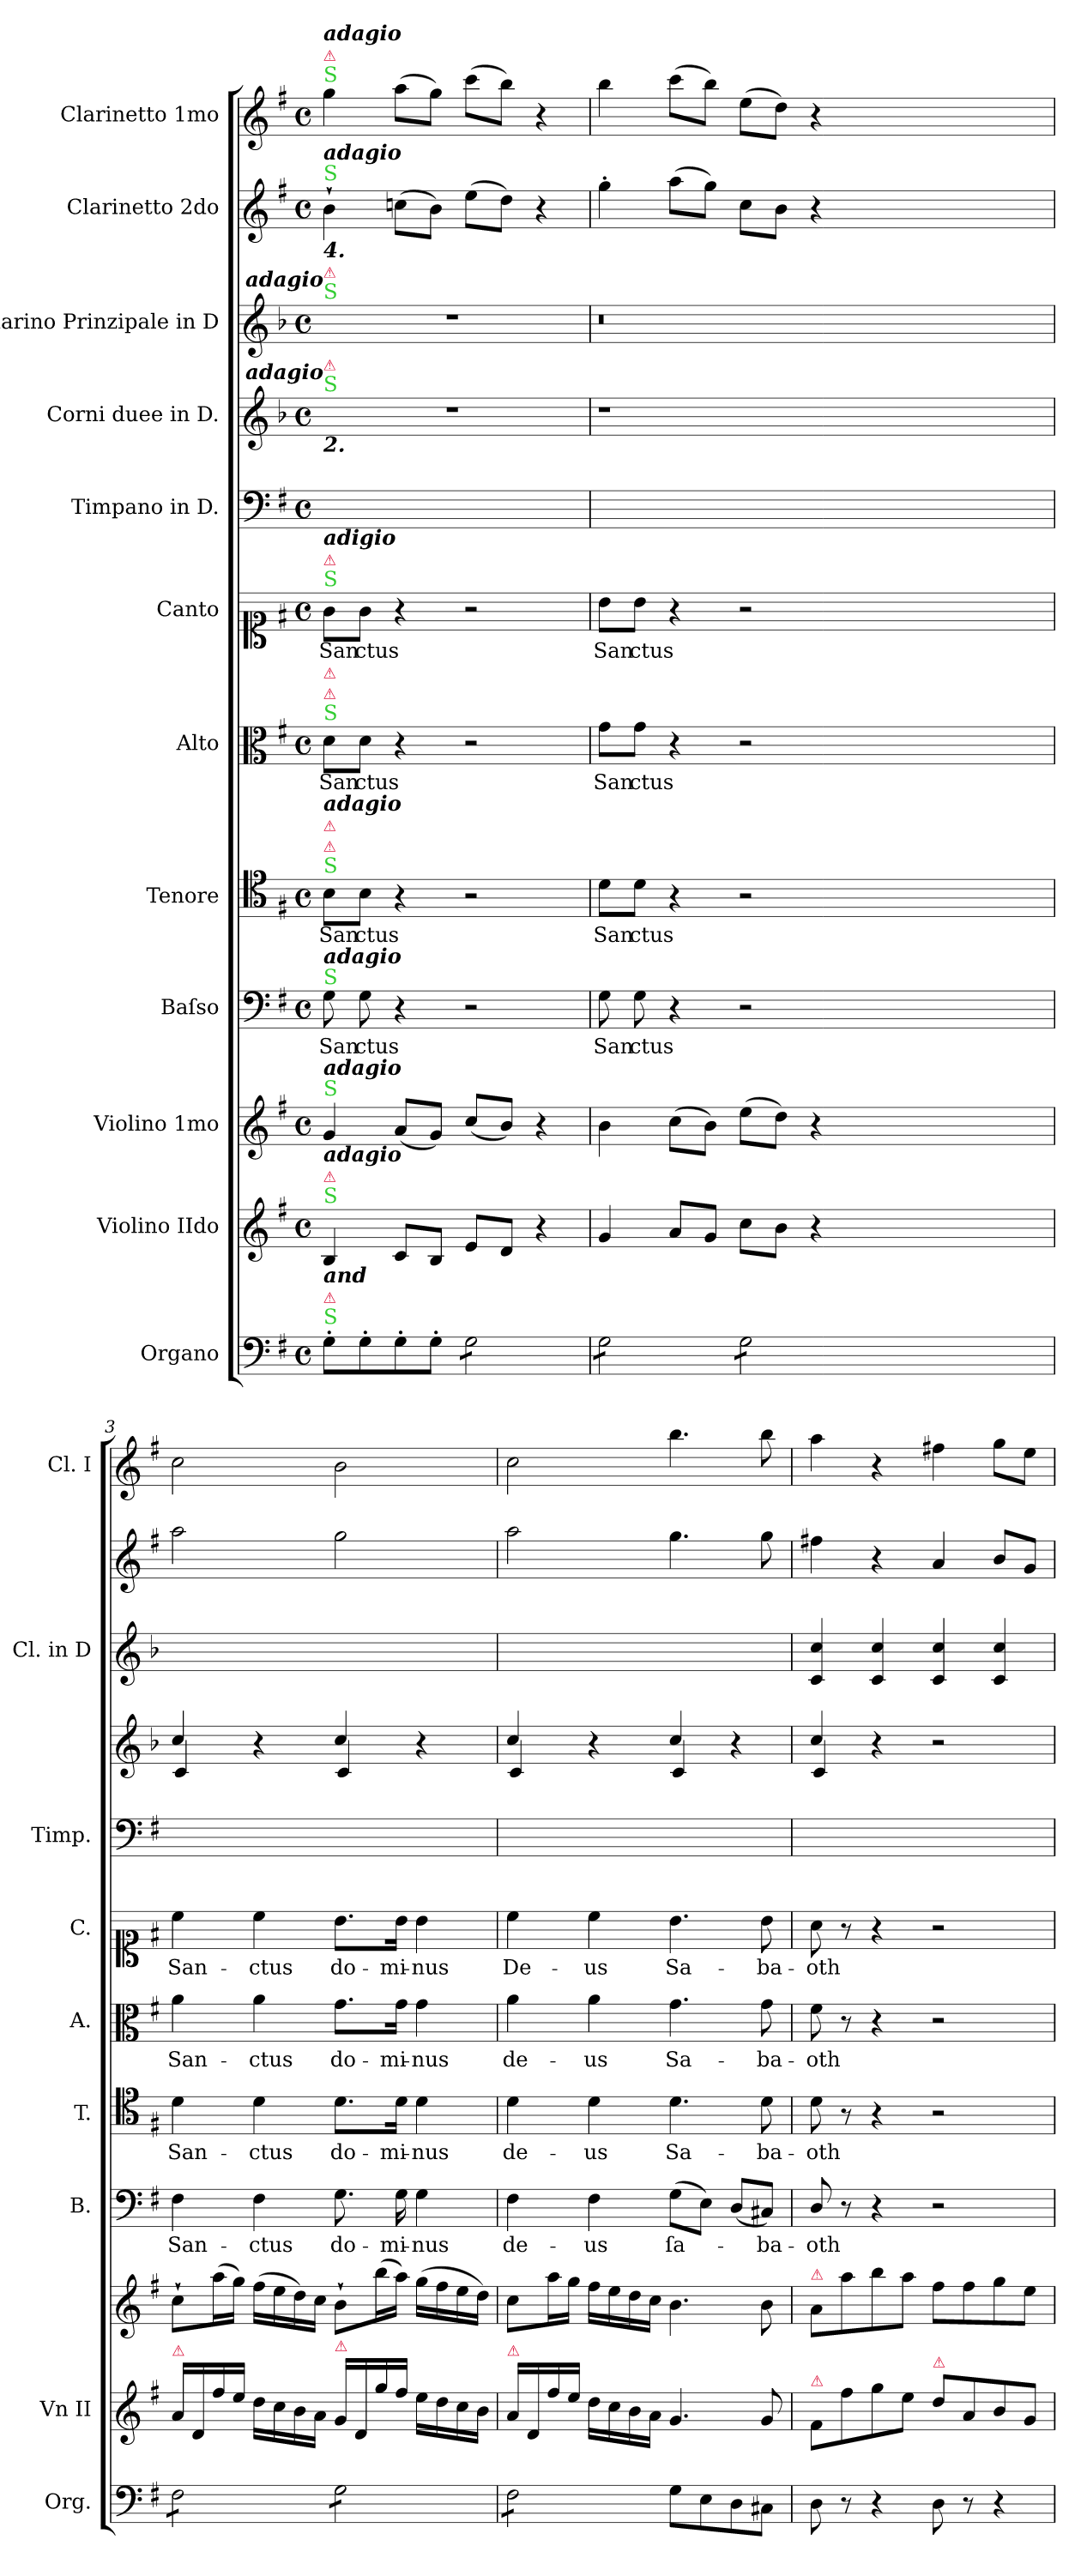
**kern	**kern	**kern	**kern	**text	**kern	**text	**kern	**text	**kern	**text	**kern	**kern	**kern	**kern	**kern
*part12	*part11	*part10	*part9	*part9	*part8	*part8	*part7	*part7	*part6	*part6	*part5	*part4	*part3	*part2	*part1
*staff12	*staff11	*staff10	*staff9	*staff9	*staff8	*staff8	*staff7	*staff7	*staff6	*staff6	*staff5	*staff4	*staff3	*staff2	*staff1
*I"Organo	*I"Violino IIdo	*I"Violino 1mo	*I"Baſso	*	*I"Tenore	*	*I"Alto	*	*I"Canto	*	*I"Timpano in D.	*I"Corni duee in D.	*I"Clarino Prinzipale in D	*I"Clarinetto 2do	*I"Clarinetto 1mo
*I'Org.	*I'Vn II	*	*I'B.	*	*I'T.	*	*I'A.	*	*I'C.	*	*I'Timp.	*	*I'Cl. in D	*	*I'Cl. I
*clefF4	*clefG2	*clefG2	*clefF4	*	*clefC4	*	*clefC3	*	*clefC1	*	*clefF4	*clefG2	*clefG2	*clefG2	*clefG2
*	*	*	*	*	*	*	*	*	*	*	*	*ITrd6c10	*ITrd6c10	*	*
*k[f#]	*k[f#]	*k[f#]	*k[f#]	*	*k[f#]	*	*k[f#]	*	*k[f#]	*	*k[f#]	*k[f#]	*k[f#]	*k[f#]	*k[f#]
*M4/4	*M4/4	*M4/4	*M4/4	*	*M4/4	*	*M4/4	*	*M4/4	*	*M4/4	*M4/4	*M4/4	*M4/4	*M4/4
*met(c)	*met(c)	*met(c)	*met(c)	*	*met(c)	*	*met(c)	*	*met(c)	*	*met(c)	*met(c)	*met(c)	*met(c)	*met(c)
=1	=1	=1	=1	=1	=1	=1	=1	=1	=1	=1	=1	=1	=1	=1	=1
!	!	!	!	!	!	!	!	!	!	!	!	!	!	!	!LO:TX:a:color=limegreen:t=S
!	!	!	!	!	!	!	!	!	!	!	!	!	!	!	!LO:TX:a:color=crimson:t=⚠
!	!	!	!	!	!	!	!	!	!	!	!	!	!	!	!LO:TX:a:Bi:t=adagio
!	!	!	!	!	!	!	!	!	!	!	!	!	!	!LO:TX:a:color=limegreen:t=S	!
!	!	!	!	!	!	!	!	!	!	!	!	!	!	!LO:TX:a:Bi:t=adagio	!
!	!	!	!	!	!	!	!	!	!	!	!	!	!LO:TX:a:color=limegreen:t=S	!	!
!	!	!	!	!	!	!	!	!	!	!	!	!	!LO:TX:a:color=crimson:t=⚠	!	!
!	!	!	!	!	!	!	!	!	!	!	!	!	!LO:TX:a:Bi:rj:t=adagio	!	!
!	!	!	!	!	!	!	!	!	!	!	!	!	!LO:TX:a:Bi:t=4.	!	!
!	!	!	!	!	!	!	!	!	!	!	!	!LO:TX:a:color=limegreen:t=S	!	!	!
!	!	!	!	!	!	!	!	!	!	!	!	!LO:TX:a:color=crimson:t=⚠	!	!	!
!	!	!	!	!	!	!	!	!	!	!	!	!LO:TX:a:Bi:rj:t=adagio	!	!	!
!	!	!	!	!	!	!	!	!	!	!	!	!LO:TX:b:Bi:t=2.	!	!	!
!	!	!	!	!	!	!	!	!	!LO:TX:a:color=limegreen:t=S	!	!	!	!	!	!
!	!	!	!	!	!	!	!	!	!LO:TX:a:color=crimson:t=⚠	!	!	!	!	!	!
!	!	!	!	!	!	!	!	!	!LO:TX:a:Bi:t=adigio	!	!	!	!	!	!
!	!	!	!	!	!	!	!LO:TX:a:color=limegreen:t=S	!	!	!	!	!	!	!	!
!	!	!	!	!	!	!	!LO:TX:a:color=crimson:t=⚠	!	!	!	!	!	!	!	!
!	!	!	!	!	!	!	!LO:TX:a:color=crimson:t=⚠	!	!	!	!	!	!	!	!
!	!	!	!	!	!LO:TX:a:color=limegreen:t=S	!	!	!	!	!	!	!	!	!	!
!	!	!	!	!	!LO:TX:a:color=crimson:t=⚠	!	!	!	!	!	!	!	!	!	!
!	!	!	!	!	!LO:TX:a:color=crimson:t=⚠	!	!	!	!	!	!	!	!	!	!
!	!	!	!	!	!LO:TX:a:Bi:t=adagio	!	!	!	!	!	!	!	!	!	!
!	!	!	!LO:TX:a:color=limegreen:t=S	!	!	!	!	!	!	!	!	!	!	!	!
!	!	!	!LO:TX:a:Bi:t=adagio	!	!	!	!	!	!	!	!	!	!	!	!
!	!	!LO:TX:a:color=limegreen:t=S	!	!	!	!	!	!	!	!	!	!	!	!	!
!	!	!LO:TX:a:Bi:t=adagio	!	!	!	!	!	!	!	!	!	!	!	!	!
!	!LO:TX:a:color=limegreen:t=S	!	!	!	!	!	!	!	!	!	!	!	!	!	!
!	!LO:TX:a:color=crimson:t=⚠	!	!	!	!	!	!	!	!	!	!	!	!	!	!
!	!LO:TX:a:Bi:t=adagio	!	!	!	!	!	!	!	!	!	!	!	!	!	!
!LO:TX:a:color=limegreen:t=S	!	!	!	!	!	!	!	!	!	!	!	!	!	!	!
!LO:TX:a:color=crimson:t=⚠	!	!	!	!	!	!	!	!	!	!	!	!	!	!	!
!LO:TX:a:Bi:t=and	!	!	!	!	!	!	!	!	!	!	!	!	!	!	!
8G'>\L	4B/	4g/	8G\	San-	8B\L	San-	8d\L	San-	8g\L	San-	1ryy	1r	1r	4b`>\	4gg\
8G'>\	.	.	8G\	-ctus	8B\J	-ctus	8d\J	-ctus	8g\J	-ctus	.	.	.	.	.
8G'>\	8c/L	(<8a/L	4r	.	4r	.	4r	.	4r	.	.	.	.	(>8ccn\L	(>8aa\L
8G'>\J	8B/J	8g/J)	.	.	.	.	.	.	.	.	.	.	.	8b\J)	8gg\J)
!LO:TX:a:color=crimson:t=⚠	!	!	!	!	!	!	!	!	!	!	!	!	!	!	!
*tremolo	*	*	*	*	*	*	*	*	*	*	*	*	*	*	*
8G\L	8e/L	(<8cc/L	2r	.	2r	.	2r	.	2r	.	.	.	.	(>8ee\L	(>8ccc\L
8G\	8d/J	8b/J)	.	.	.	.	.	.	.	.	.	.	.	8dd\J)	8bb\J)
8G\	4r	4r	.	.	.	.	.	.	.	.	.	.	.	4r	4r
8G\J	.	.	.	.	.	.	.	.	.	.	.	.	.	.	.
=2	=2	=2	=2	=2	=2	=2	=2	=2	=2	=2	=2	=2	=2	=2	=2
!	!	!	!	!LO:LY:i	!	!LO:LY:i	!	!LO:LY:i	!	!LO:LY:i	!	!	!	!	!
8G\L	4g/	4b\	8G\	San-	8d\L	San-	8g\L	San-	8b\L	San-	1ryy	1r	0.r	4gg'>\	4bb\
!	!	!	!	!LO:LY:i	!	!LO:LY:i	!	!LO:LY:i	!	!LO:LY:i	!	!	!	!	!
8G\	.	.	8G\	-ctus	8d\J	-ctus	8g\J	-ctus	8b\J	-ctus	.	.	.	.	.
8G\	8a/L	(>8cc\L	4r	.	4r	.	4r	.	4r	.	.	.	.	(>8aa\L	(>8ccc\L
8G\J	8g/J	8b\J)	.	.	.	.	.	.	.	.	.	.	.	8gg\J)	8bb\J)
8G\L	8cc\L	(>8ee\L	2r	.	2r	.	2r	.	2r	.	.	.	.	8cc\L	(>8ee\L
8G\	8b\J	8dd\J)	.	.	.	.	.	.	.	.	.	.	.	8b\J	8dd\J)
8G\	4r	4r	.	.	.	.	.	.	.	.	.	.	.	4r	4r
8G\J	.	.	.	.	.	.	.	.	.	.	.	.	.	.	.
0ryy	0ryy	0ryy	0ryy	.	0ryy	.	0ryy	.	0ryy	.	0ryy	0ryy	.	0ryy	0ryy
=3	=3	=3	=3	=3	=3	=3	=3	=3	=3	=3	=3	=3	=3	=3	=3
!	!LO:TX:a:color=crimson:t=⚠	!	!	!	!	!	!	!	!	!	!	!	!	!	!
!	!	!	!	!LO:LY:i	!	!LO:LY:i	!	!LO:LY:i	!	!LO:LY:i	!	!	!	!	!
*	*	*	*	*	*	*	*	*	*	*	*	*^	*	*	*
8F#\L	16a/LL	8cc`>\L	4F#\	San-	4d\	San-	4a\	San-	4cc\	San-	1ryy	4d/	4D/	1ryy	2aa\	2cc\
.	16d/	.	.	.	.	.	.	.	.	.	.	.	.	.	.	.
8F#\	16ff#\	(>16aa\L	.	.	.	.	.	.	.	.	.	.	.	.	.	.
.	16ee\JJ	16gg\JJ)	.	.	.	.	.	.	.	.	.	.	.	.	.	.
!	!	!	!	!LO:LY:i	!	!LO:LY:i	!	!LO:LY:i	!	!LO:LY:i	!	!	!	!	!	!
8F#\	16dd\LL	(>16ff#\LL	4F#\	-ctus	4d\	-ctus	4a\	-ctus	4cc\	-ctus	.	4r	4ryy	.	.	.
.	16cc\	16ee\	.	.	.	.	.	.	.	.	.	.	.	.	.	.
8F#\J	16b\	16dd\)	.	.	.	.	.	.	.	.	.	.	.	.	.	.
.	16a\JJ	16cc\JJ	.	.	.	.	.	.	.	.	.	.	.	.	.	.
!	!LO:TX:a:color=crimson:t=⚠	!	!	!	!	!	!	!	!	!	!	!	!	!	!	!
8G\L	16g/LL	8b`>\L	8.G\	do-	8.d\L	do-	8.g\L	do-	8.b\L	do-	.	4d/	4D/	.	2gg\	2b\
.	16d/	.	.	.	.	.	.	.	.	.	.	.	.	.	.	.
8G\	16gg\	(>16bb\L	.	.	.	.	.	.	.	.	.	.	.	.	.	.
.	16ff#\JJ	16aa\JJ)	16G\	-mi-	16d\Jk	-mi-	16g\Jk	-mi-	16b\Jk	-mi-	.	.	.	.	.	.
8G\	16ee\LL	(>16gg\LL	4G\	-nus	4d\	-nus	4g\	-nus	4b\	-nus	.	4r	4ryy	.	.	.
.	16dd\	16ff#\	.	.	.	.	.	.	.	.	.	.	.	.	.	.
8G\J	16cc\	16ee\	.	.	.	.	.	.	.	.	.	.	.	.	.	.
.	16b\JJ	16dd\JJ)	.	.	.	.	.	.	.	.	.	.	.	.	.	.
=4	=4	=4	=4	=4	=4	=4	=4	=4	=4	=4	=4	=4	=4	=4	=4	=4
!	!LO:TX:a:color=crimson:t=⚠	!	!	!	!	!	!	!	!	!	!	!	!	!	!	!
8F#\L	16a/LL	8cc\L	4F#\	de-	4d\	de-	4a\	de-	4cc\	De-	1ryy	4d/	4D/	1ryy	2aa\	2cc\
.	16d/	.	.	.	.	.	.	.	.	.	.	.	.	.	.	.
8F#\	16ff#\	16aa\L	.	.	.	.	.	.	.	.	.	.	.	.	.	.
.	16ee\JJ	16gg\JJ	.	.	.	.	.	.	.	.	.	.	.	.	.	.
8F#\	16dd\LL	16ff#\LL	4F#\	-us	4d\	-us	4a\	-us	4cc\	-us	.	4r	4ryy	.	.	.
.	16cc\	16ee\	.	.	.	.	.	.	.	.	.	.	.	.	.	.
8F#\J	16b\	16dd\	.	.	.	.	.	.	.	.	.	.	.	.	.	.
*Xtremolo	*	*	*	*	*	*	*	*	*	*	*	*	*	*	*	*
.	16a\JJ	16cc\JJ	.	.	.	.	.	.	.	.	.	.	.	.	.	.
8G\L	4.g/	4.b\	(>8G\L	ſa-	4.d\	Sa-	4.g\	Sa-	4.b\	Sa-	.	4d/	4D/	.	4.gg\	4.bb\
8E\	.	.	8E\J)	.	.	.	.	.	.	.	.	.	.	.	.	.
8D\	.	.	(<8D/L	.	.	.	.	.	.	.	.	4r	4ryy	.	.	.
8C#X\J	8g/	8b\	8C#X/J)	-ba-	8d\	-ba-	8g\	-ba-	8b\	-ba-	.	.	.	.	8gg\	8bb\
=5	=5	=5	=5	=5	=5	=5	=5	=5	=5	=5	=5	=5	=5	=5	=5	=5
!	!	!LO:TX:a:color=crimson:t=⚠	!	!	!	!	!	!	!	!	!	!	!	!	!	!
!	!LO:TX:a:color=crimson:t=⚠	!	!	!	!	!	!	!	!	!	!	!	!	!	!	!
8D\	8f#/L	8a/L	8D/	-oth	8d\	-oth	8f#\	-oth	8a\	-oth	1ryy	4d/	4D/	4D/ 4d/	4ff#X\	4aa\
8r	8ff#\	8aa\	8r	.	8r	.	8r	.	8r	.	.	.	.	.	.	.
4r	8gg\	8bb\	4r	.	4r	.	4r	.	4r	.	.	4r	4ryy	4D/ 4d/	4r	4r
.	8ee\J	8aa\J	.	.	.	.	.	.	.	.	.	.	.	.	.	.
!	!LO:TX:a:color=crimson:t=⚠	!	!	!	!	!	!	!	!	!	!	!	!	!	!	!
8D\	8dd\L	8ff#\L	2r	.	2r	.	2r	.	2r	.	.	2r	2ryy	4D/ 4d/	4a/	4ff#X\
8r	8a/	8ff#\	.	.	.	.	.	.	.	.	.	.	.	.	.	.
4r	8b/	8gg\	.	.	.	.	.	.	.	.	.	.	.	4D/ 4d/	8b/L	8gg\L
.	8g/J	8ee\J	.	.	.	.	.	.	.	.	.	.	.	.	8g/J	8ee\J
*	*	*	*	*	*	*	*	*	*	*	*	*v	*v	*	*	*
=	=	=	=	=	=	=	=	=	=	=	=	=	=	=	=
*-	*-	*-	*-	*-	*-	*-	*-	*-	*-	*-	*-	*-	*-	*-	*-
